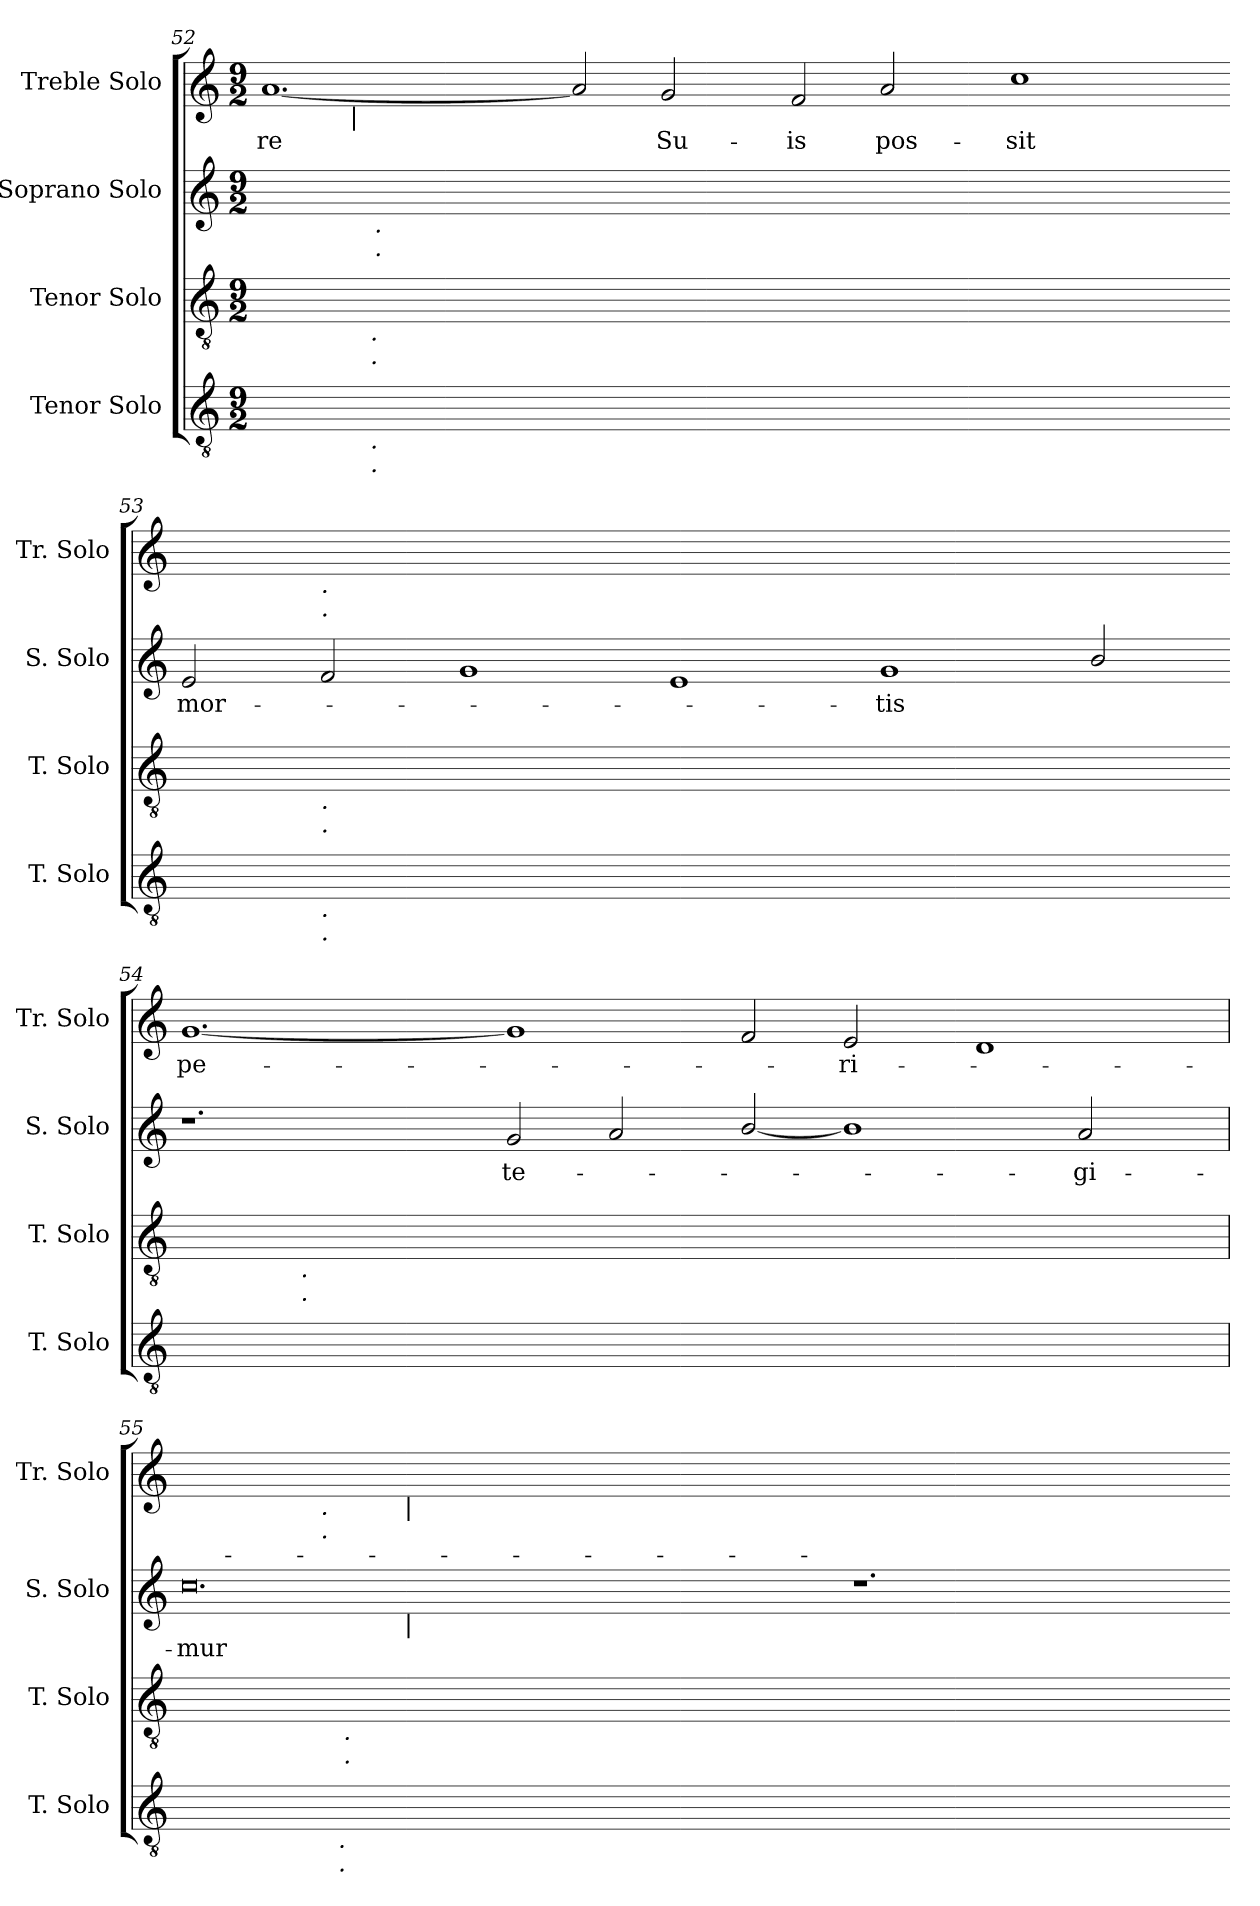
**kern	**kern	**kern	**text	**kern	**text
*part4	*part3	*part2	*part2	*part1	*part1
*staff4	*staff3	*staff2	*staff2	*staff1	*staff1
*I"Tenor Solo	*I"Tenor Solo	*I"Soprano Solo	*	*I"Treble Solo	*
*I'T. Solo	*I'T. Solo	*I'S. Solo	*	*I'Tr. Solo	*
!!LO:LB:g=z
*clefGv2	*clefGv2	*clefG2	*	*clefG2	*
*ITrd7c12	*ITrd7c12	*	*	*	*
*k[]	*k[]	*k[]	*	*k[]	*
*C:	*C:	*C:	*	*C:	*
*M9/2	*M9/2	*M9/2	*	*M9/2	*
=52	=52	=52	=52	=52	=52
!	!	!	!LO:LY:b:color=#000000	!	!
!	!	!	!	!LO:TX:b:i:t=-	!
!	!	!	!	!	!LO:LY:b:color=#000000
*^	*^	*^	*	*^	*
[<0.AAiyy	4ryy	[<0.AAiyy	4ryy	[<0.ciyy	4ryy	-re	[<1.ai	4ryy	-re
.	16ryy	.	16ryy	.	16ryy	.	.	32ryy	.
.	.	.	.	.	.	.	.	64ryy	.
.	.	.	.	.	.	.	.	512ryy	.
!	!	!	!	!	!	!	!	!LO:TX:b:i:t=|	!
.	.	.	.	.	.	.	.	1ryy	.
.	128..ryy	.	128..ryy	.	64ryy	.	.	.	.
!	!	!	!LO:TX:b:i:t=.	!	!	!	!	!	!
!	!	!	!LO:TX:b:i:t=.	!	!	!	!	!	!
!	!LO:TX:b:i:t=.	!	!	!	!	!	!	!	!
!	!LO:TX:b:i:t=.	!	!	!	!	!	!	!	!
.	1ryy	.	1ryy	.	.	.	.	.	.
.	.	.	.	.	1024ryy	.	.	.	.
!	!	!	!	!	!LO:TX:b:i:t=.	!	!	!	!
!	!	!	!	!	!LO:TX:b:i:t=.	!	!	!	!
.	.	.	.	.	1ryy	.	.	.	.
.	.	.	.	.	.	.	.	1ryy	.
.	1ryy	.	1ryy	.	.	.	.	.	.
.	.	.	.	.	1ryy	.	.	.	.
.	.	.	.	.	.	.	2ai/]	.	.
!	!	!	!	!	!	!	!	!	!LO:LY:b:color=#000000
.	.	.	.	.	.	.	2gi/	.	Su-
.	.	.	.	.	.	.	.	1ryy	.
.	1ryy	.	1ryy	.	.	.	.	.	.
.	.	.	.	.	1ryy	.	.	.	.
!	!	!	!	!	!	!	!	!	!LO:LY:b:color=#000000
.	.	.	.	.	.	.	2fi/	.	-is
!	!	!	!	!	!	!	!	!	!LO:LY:b:color=#000000
1.AAiyy]	.	1.AAiyy]	.	1.ciyy]	.	.	2ai/	.	pos-
.	.	.	.	.	.	.	.	1ryy	.
.	1ryy	.	1ryy	.	.	.	.	.	.
.	.	.	.	.	1ryy	.	.	.	.
!	!	!	!	!	!	!	!	!	!LO:LY:b:color=#000000
.	.	.	.	.	.	.	1cci	.	-sit
.	.	.	.	.	.	.	.	8ryy	.
.	8ryy	.	8ryy	.	.	.	.	.	.
.	.	.	.	.	8ryy	.	.	.	.
.	.	.	.	.	.	.	.	16ryy	.
.	32ryy	.	32ryy	.	.	.	.	.	.
.	.	.	.	.	32ryy	.	.	.	.
.	64ryy	.	64ryy	.	.	.	.	.	.
.	.	.	.	.	128...ryy	.	.	.	.
.	.	.	.	.	.	.	.	128..ryy	.
.	512ryy	.	512ryy	.	.	.	.	.	.
*	*	*	*	*v	*v	*	*	*	*
=53-	=53-	=53-	=53-	=53-	=53-	=53-	=53-	=53-
*	*	*	*	*^	*	*	*	*
!	!	!	!	!	!	!LO:LY:b:color=#000000	!	!	!
*	*	*	*	*v	*v	*	*	*	*
*	*	*	*	*^	*	*	*	*
!	!	!	!	!	!	!	!	!	!LO:LY:b:color=#000000
*	*	*	*	*v	*v	*	*	*	*
[<0.GGiyy	2ryy	[<0.EEiyy	2ryy	2ei/	mor-	[<0.biyy	2ryy	o-
!	!	!	!	!	!	!	!LO:TX:b:i:t=.	!
!	!	!	!	!	!	!	!LO:TX:b:i:t=.	!
!	!	!	!LO:TX:b:i:t=.	!	!	!	!	!
!	!	!	!LO:TX:b:i:t=.	!	!	!	!	!
!	!LO:TX:b:i:t=.	!	!	!	!	!	!	!
!	!LO:TX:b:i:t=.	!	!	!	!	!	!	!
.	00ryy	.	00ryy	2fi/	.	.	00ryy	.
.	.	.	.	1gi	.	.	.	.
.	.	.	.	1ei	.	.	.	.
!	!	!	!	!	!LO:LY:b:color=#000000	!	!	!
1.GGiyy_<	.	1.EEiyy]	.	1gi	-tis	1.biyy]	.	.
.	.	.	.	2bi/	.	.	.	.
*v	*v	*	*	*	*	*v	*v	*
=54-	=54-	=54-	=54-	=54-	=54-	=54-
*^	*	*	*	*	*^	*
!	!	!	!	!	!	!	!	!LO:LY:b:color=#000000
*v	*v	*	*	*	*	*v	*v	*
0.GGiyy_<	0.ryy	4ryy	1.r	.	[<1.gi	-pe-
.	.	16ryy	.	.	.	.
.	.	64ryy	.	.	.	.
.	.	128ryy	.	.	.	.
.	.	1024ryy	.	.	.	.
!	!	!LO:TX:b:i:t=.	!	!	!	!
!	!	!LO:TX:b:i:t=.	!	!	!	!
.	.	1ryy	.	.	.	.
.	.	1ryy	.	.	.	.
!	!	!	!	!LO:LY:b:color=#000000	!	!
.	.	.	2gi/	te-	1gi]	.
.	.	.	2ai/	.	.	.
.	.	1ryy	.	.	.	.
.	.	.	[<2bi/	.	2fi/	.
!	!	!	!	!	!	!LO:LY:b:color=#000000
1.GGiyy]	1.GGiyy	.	1bi]	.	2ei/	-ri-
.	.	1ryy	.	.	.	.
.	.	.	.	.	1di	.
!	!	!	!	!LO:LY:b:color=#000000	!	!
.	.	.	2ai/	-gi-	.	.
.	.	8ryy	.	.	.	.
.	.	32ryy	.	.	.	.
.	.	256..ryy	.	.	.	.
!!LO:LB:g=z
=55	=55	=55	=55	=55	=55	=55
!	!	!	!	!LO:LY:b:color=#000000	!	!
!	!	!	!	!	!LO:TX:b:i:t=-	!
!	!	!	!LO:TX:b:i:t=-	!	!	!
!	!	!	!	!	!	!LO:LY:b:color=#000000
*^	*	*	*^	*	*^	*
*	*	*	*	*	*	*	*	*^	*
[<0.FFiyy	4ryy	[<0.AAiyy	4ryy	0.cci	2ryy	-mur	[<0.fiyy	4ryy	2ryy	-bus.
.	8ryy	.	8ryy	.	.	.	.	8ryy	.	.
.	16ryy	.	16ryy	.	.	.	.	16ryy	.	.
.	32ryy	.	32ryy	.	.	.	.	64ryy	.	.
.	.	.	.	.	.	.	.	1024ryy	.	.
!	!	!	!	!	!	!	!	!LO:TX:b:i:t=.	!	!
!	!	!	!	!	!	!	!	!LO:TX:b:i:t=.	!	!
.	.	.	.	.	.	.	.	1ryy	.	.
.	256..ryy	.	128.ryy	.	.	.	.	.	.	.
!	!LO:TX:b:i:t=.	!	!	!	!	!	!	!	!	!
!	!LO:TX:b:i:t=.	!	!	!	!	!	!	!	!	!
.	1ryy	.	.	.	.	.	.	.	.	.
!	!	!	!LO:TX:b:i:t=.	!	!	!	!	!	!	!
!	!	!	!LO:TX:b:i:t=.	!	!	!	!	!	!	!
.	.	.	1ryy	.	.	.	.	.	.	.
.	.	.	.	.	8ryy	.	.	.	8ryy	.
.	.	.	.	.	128ryy	.	.	.	128ryy	.
.	.	.	.	.	1024ryy	.	.	.	1024ryy	.
!	!	!	!	!	!	!	!	!	!LO:TX:b:i:t=|	!
!	!	!	!	!	!LO:TX:b:i:t=|	!	!	!	!	!
.	.	.	.	.	1ryy	.	.	.	1ryy	.
.	.	.	.	.	.	.	.	1ryy	.	.
.	1ryy	.	.	.	.	.	.	.	.	.
.	.	.	1ryy	.	.	.	.	.	.	.
.	.	.	.	.	1ryy	.	.	.	1ryy	.
.	.	.	.	.	.	.	.	1ryy	.	.
.	1ryy	.	.	.	.	.	.	.	.	.
.	.	.	1ryy	.	.	.	.	.	.	.
.	.	.	.	.	1ryy	.	.	.	1ryy	.
1.FFiyy_<	.	1.AAiyy_<	.	1.r	.	.	1.fiyy]	.	.	.
.	.	.	.	.	.	.	.	1ryy	.	.
.	1ryy	.	.	.	.	.	.	.	.	.
.	.	.	1ryy	.	.	.	.	.	.	.
.	.	.	.	.	2ryy	.	.	.	2ryy	.
.	.	.	.	.	4ryy	.	.	.	4ryy	.
.	.	.	.	.	16ryy	.	.	.	16ryy	.
.	.	.	.	.	32ryy	.	.	.	32ryy	.
.	.	.	.	.	.	.	.	32ryy	.	.
.	64ryy	.	.	.	.	.	.	.	.	.
.	.	.	.	.	64ryy	.	.	.	64ryy	.
.	.	.	64ryy	.	.	.	.	.	.	.
.	.	.	.	.	.	.	.	128...ryy	.	.
.	128ryy	.	.	.	.	.	.	.	.	.
.	.	.	.	.	256..ryy	.	.	.	256..ryy	.
.	.	.	256ryy	.	.	.	.	.	.	.
.	1024ryy	.	.	.	.	.	.	.	.	.
*v	*v	*	*	*v	*v	*	*v	*v	*v	*
*	*v	*v	*	*	*	*
=-	=-	=-	=-	=-	=-
*-	*-	*-	*-	*-	*-
